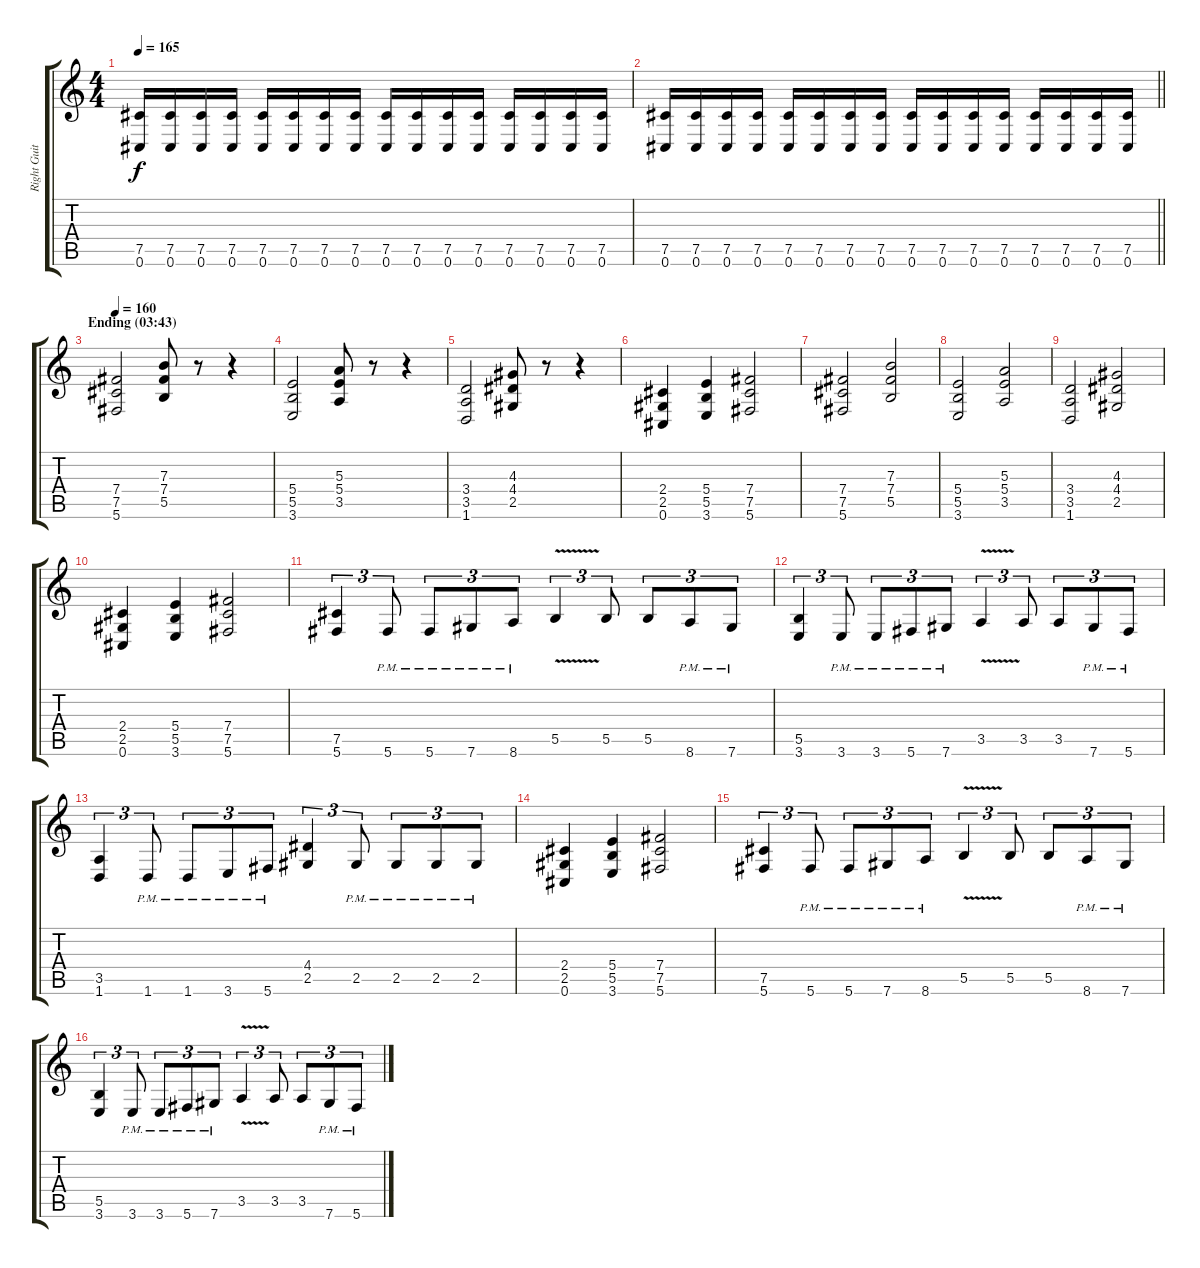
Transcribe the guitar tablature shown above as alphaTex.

\track ("Right Guitar" "Right Guit") {instrument distortionguitar}
\staff {score tabs}
\tuning (Db4 Ab3 E3 B2 Gb2 Db2) {hide}
\ts (4 4)
\tempo 165
\clef g2
\ks c
(7.5 0.6).16{dy f} (7.5 0.6).16 (7.5 0.6).16 (7.5 0.6).16 (7.5 0.6).16 (7.5 0.6).16 (7.5 0.6).16 (7.5 0.6).16 (7.5 0.6).16 (7.5 0.6).16 (7.5 0.6).16 (7.5 0.6).16 (7.5 0.6).16 (7.5 0.6).16 (7.5 0.6).16 (7.5 0.6).16 |
\barLineRight lightlight
(7.5 0.6).16 (7.5 0.6).16 (7.5 0.6).16 (7.5 0.6).16 (7.5 0.6).16 (7.5 0.6).16 (7.5 0.6).16 (7.5 0.6).16 (7.5 0.6).16 (7.5 0.6).16 (7.5 0.6).16 (7.5 0.6).16 (7.5 0.6).16 (7.5 0.6).16 (7.5 0.6).16 (7.5 0.6).16 |
\section ("" "Ending (03:43)")
\tempo 155
\tempo 160
(7.4 7.5 5.6).2 (7.3 7.4 5.5).8 r.8 r.4 |
(5.4 5.5 3.6).2 (5.3 5.4 3.5).8 r.8 r.4 |
(3.4 3.5 1.6).2 (4.3 4.4 2.5).8 r.8 r.4 |
(2.4 2.5 0.6).4 (5.4 5.5 3.6).4 (7.4 7.5 5.6).2 |
(7.4 7.5 5.6).2 (7.3 7.4 5.5).2 |
(5.4 5.5 3.6).2 (5.3 5.4 3.5).2 |
(3.4 3.5 1.6).2 (4.3 4.4 2.5).2 |
(2.4 2.5 0.6).4 (5.4 5.5 3.6).4 (7.4 7.5 5.6).2 |
(7.5 5.6).4{tu (3 2)} 5.6{pm}.8{tu (3 2)} 5.6{pm}.8{tu (3 2)} 7.6{pm}.8{tu (3 2)} 8.6{pm}.8{tu (3 2)} 5.5{v}.4{tu (3 2)} 5.5.8{tu (3 2)} 5.5.8{tu (3 2)} 8.6{pm}.8{tu (3 2)} 7.6{pm}.8{tu (3 2)} |
(5.5 3.6).4{tu (3 2)} 3.6{pm}.8{tu (3 2)} 3.6{pm}.8{tu (3 2)} 5.6{pm}.8{tu (3 2)} 7.6{pm}.8{tu (3 2)} 3.5{v}.4{tu (3 2)} 3.5.8{tu (3 2)} 3.5.8{tu (3 2)} 7.6{pm}.8{tu (3 2)} 5.6{pm}.8{tu (3 2)} |
(3.5 1.6).4{tu (3 2)} 1.6{pm}.8{tu (3 2)} 1.6{pm}.8{tu (3 2)} 3.6{pm}.8{tu (3 2)} 5.6{pm}.8{tu (3 2)} (4.4 2.5).4{tu (3 2)} 2.5{pm}.8{tu (3 2)} 2.5{pm}.8{tu (3 2)} 2.5{pm}.8{tu (3 2)} 2.5{pm}.8{tu (3 2)} |
(2.4 2.5 0.6).4 (5.4 5.5 3.6).4 (7.4 7.5 5.6).2 |
(7.5 5.6).4{tu (3 2)} 5.6{pm}.8{tu (3 2)} 5.6{pm}.8{tu (3 2)} 7.6{pm}.8{tu (3 2)} 8.6{pm}.8{tu (3 2)} 5.5{v}.4{tu (3 2)} 5.5.8{tu (3 2)} 5.5.8{tu (3 2)} 8.6{pm}.8{tu (3 2)} 7.6{pm}.8{tu (3 2)} |
(5.5 3.6).4{tu (3 2)} 3.6{pm}.8{tu (3 2)} 3.6{pm}.8{tu (3 2)} 5.6{pm}.8{tu (3 2)} 7.6{pm}.8{tu (3 2)} 3.5{v}.4{tu (3 2)} 3.5.8{tu (3 2)} 3.5.8{tu (3 2)} 7.6{pm}.8{tu (3 2)} 5.6{pm}.8{tu (3 2)}
